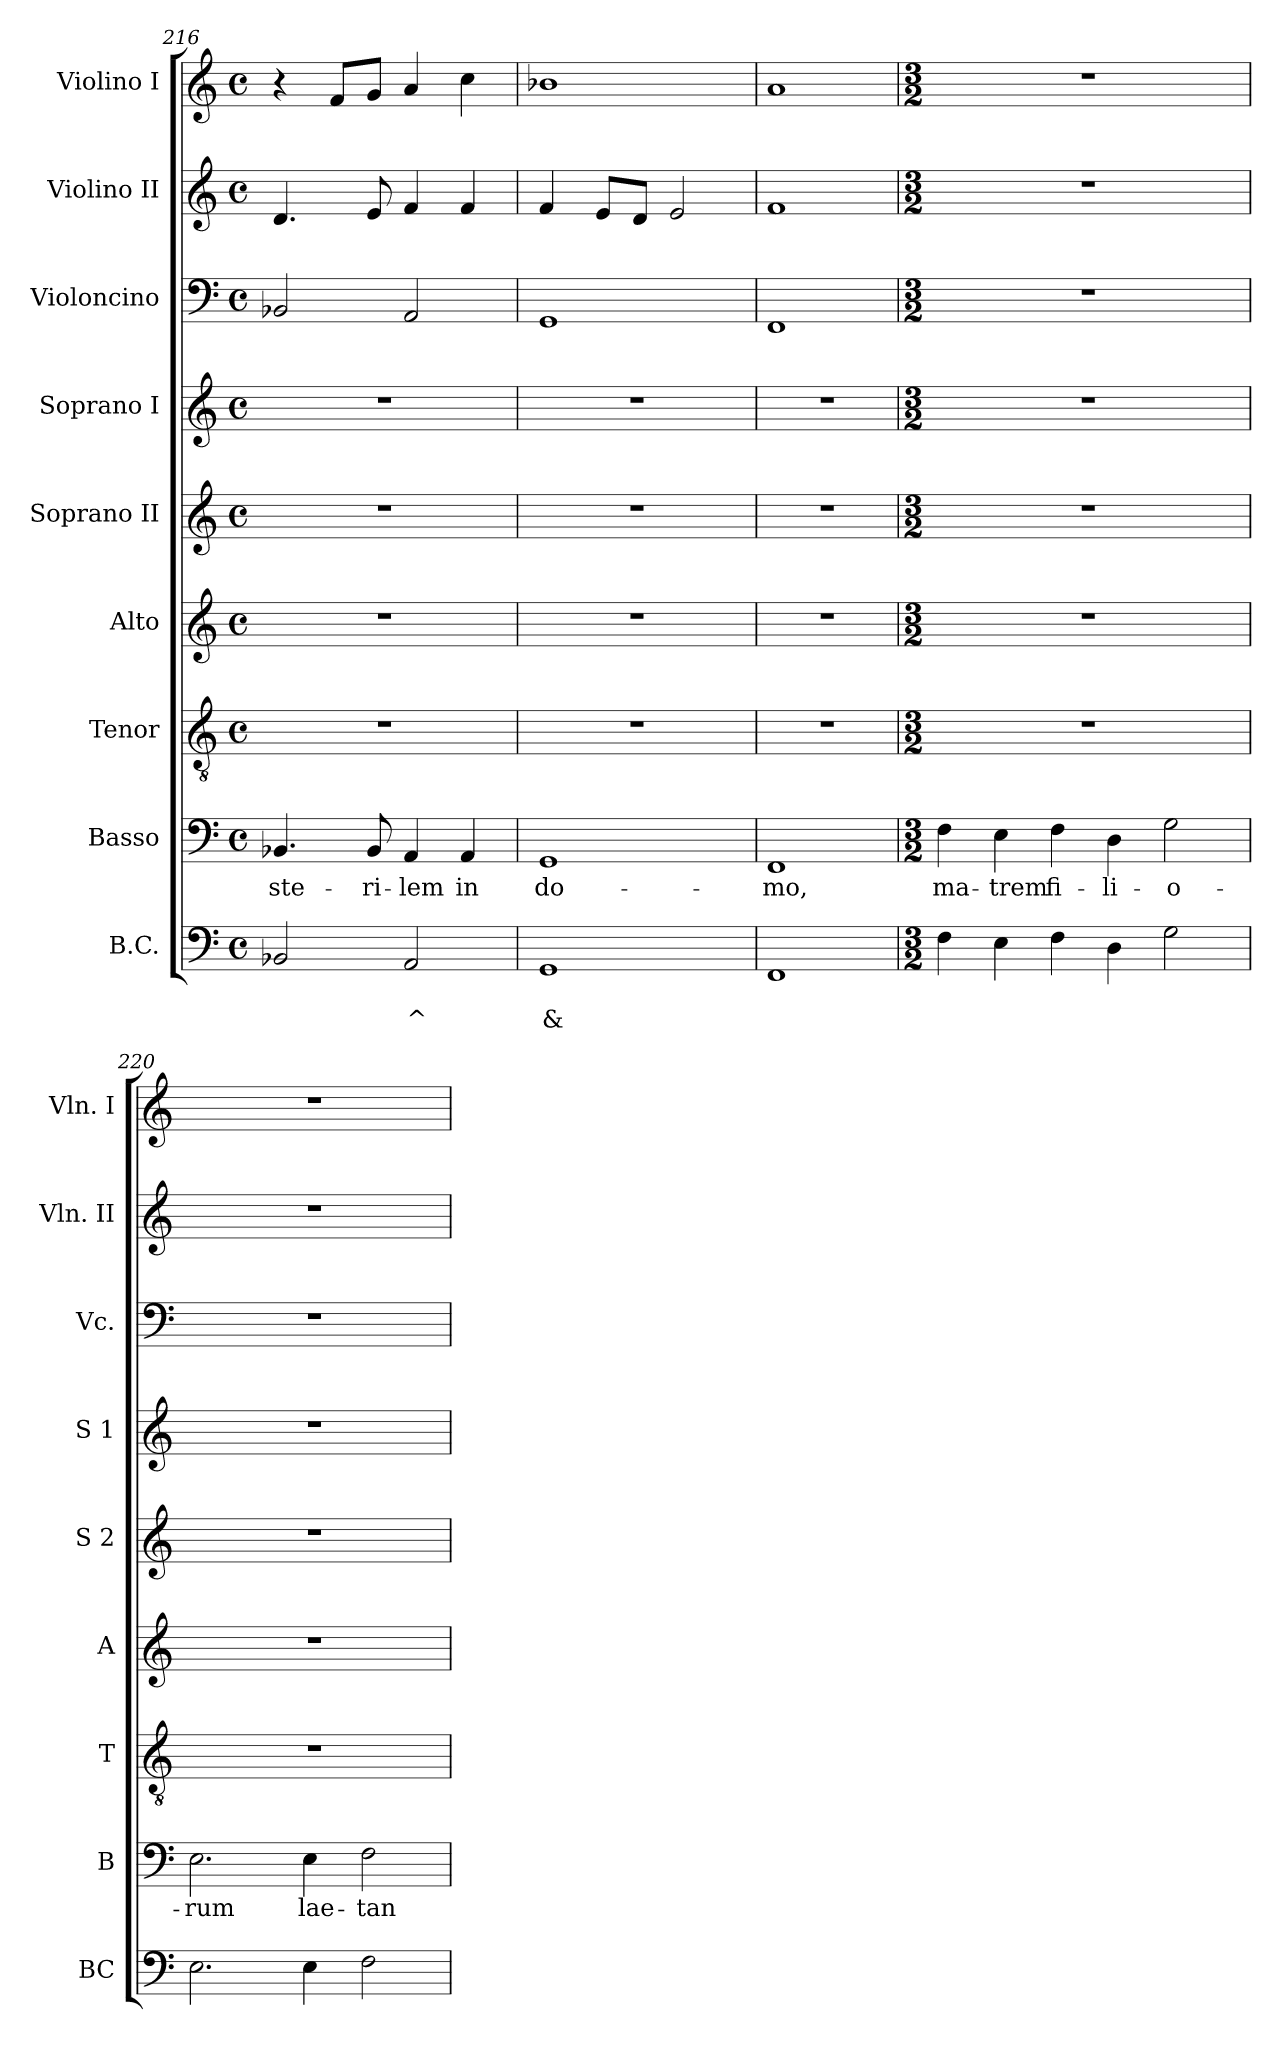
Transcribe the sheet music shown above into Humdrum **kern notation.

**kern	**text	**text	**kern	**text	**kern	**kern	**kern	**kern	**kern	**kern	**kern
*part9	*part9	*part9	*part8	*part8	*part7	*part6	*part5	*part4	*part3	*part2	*part1
*staff9	*staff9	*staff9	*staff8	*staff8	*staff7	*staff6	*staff5	*staff4	*staff3	*staff2	*staff1
*I"B.C.	*	*	*I"Basso	*	*I"Tenor	*I"Alto	*I"Soprano II	*I"Soprano I	*I"Violoncino	*I"Violino II	*I"Violino I
*I'BC	*	*	*I'B	*	*I'T	*I'A	*I'S 2	*I'S 1	*I'Vc.	*I'Vln. II	*I'Vln. I
*clefF4	*	*	*clefF4	*	*clefGv2	*clefG2	*clefG2	*clefG2	*clefF4	*clefG2	*clefG2
*k[]	*	*	*k[]	*	*k[]	*k[]	*k[]	*k[]	*k[]	*k[]	*k[]
*C:	*	*	*C:	*	*C:	*C:	*C:	*C:	*C:	*C:	*C:
*M4/4	*	*	*M4/4	*	*M4/4	*M4/4	*M4/4	*M4/4	*M4/4	*M4/4	*M4/4
*met(c)	*	*	*met(c)	*	*met(c)	*met(c)	*met(c)	*met(c)	*met(c)	*met(c)	*met(c)
=216	=216	=216	=216	=216	=216	=216	=216	=216	=216	=216	=216
!	!	!	!	!LO:LY:b	!	!	!	!	!	!	!
2BB-X/	.	.	4.BB-X/	ste-	1r	1r	1r	1r	2BB-X/	4.d/	4r
.	.	.	.	.	.	.	.	.	.	.	8f/L
!	!	!	!	!LO:LY:b	!	!	!	!	!	!	!
.	.	.	8BB-/	-ri-	.	.	.	.	.	8e/	8g/J
!	!	!LO:LY:b	!	!LO:LY:b	!	!	!	!	!	!	!
2AA/	.	^	4AA/	-lem	.	.	.	.	2AA/	4f/	4a/
!	!	!	!	!LO:LY:b	!	!	!	!	!	!	!
.	.	.	4AA/	in	.	.	.	.	.	4f/	4cc\
=217	=217	=217	=217	=217	=217	=217	=217	=217	=217	=217	=217
!	!	!LO:LY:b	!	!LO:LY:b	!	!	!	!	!	!	!
*^	*	*	*	*	*	*	*	*	*	*	*
1GG	2ryy	.	&	1GG	do-	1r	1r	1r	1r	1GG	4f/	1b-X
.	.	.	.	.	.	.	.	.	.	.	8e/L	.
.	.	.	.	.	.	.	.	.	.	.	8d/J	.
.	2ryy	.	.	.	.	.	.	.	.	.	2e/	.
=218	=218	=218	=218	=218	=218	=218	=218	=218	=218	=218	=218	=218
!	!	!	!	!	!LO:LY:b	!	!	!	!	!	!	!
*v	*v	*	*	*	*	*	*	*	*	*	*	*
1FF	.	.	1FF	-mo,	1r	1r	1r	1r	1FF	1f	1a
!!LO:PB:g=z
=219	=219	=219	=219	=219	=219	=219	=219	=219	=219	=219	=219
*M3/2	*	*	*M3/2	*	*M3/2	*M3/2	*M3/2	*M3/2	*M3/2	*M3/2	*M3/2
!	!	!	!	!LO:LY:b	!	!	!	!	!	!	!
4F\	.	.	4F\	ma-	1.r	1.r	1.r	1.r	1.r	1.r	1.r
!	!	!	!	!LO:LY:b	!	!	!	!	!	!	!
4E\	.	.	4E\	-trem	.	.	.	.	.	.	.
!	!	!	!	!LO:LY:b	!	!	!	!	!	!	!
4F\	.	.	4F\	fi-	.	.	.	.	.	.	.
!	!	!	!	!LO:LY:b	!	!	!	!	!	!	!
4D\	.	.	4D\	-li-	.	.	.	.	.	.	.
!	!	!	!	!LO:LY:b	!	!	!	!	!	!	!
2G\	.	.	2G\	-o-	.	.	.	.	.	.	.
=220	=220	=220	=220	=220	=220	=220	=220	=220	=220	=220	=220
!	!	!	!	!LO:LY:b	!	!	!	!	!	!	!
2.E\	.	.	2.E\	-rum	1.r	1.r	1.r	1.r	1.r	1.r	1.r
!	!	!	!	!LO:LY:b	!	!	!	!	!	!	!
4E\	.	.	4E\	lae-	.	.	.	.	.	.	.
!	!	!	!	!LO:LY:b	!	!	!	!	!	!	!
2F\	.	.	2F\	-tan-	.	.	.	.	.	.	.
=	=	=	=	=	=	=	=	=	=	=	=
*-	*-	*-	*-	*-	*-	*-	*-	*-	*-	*-	*-
